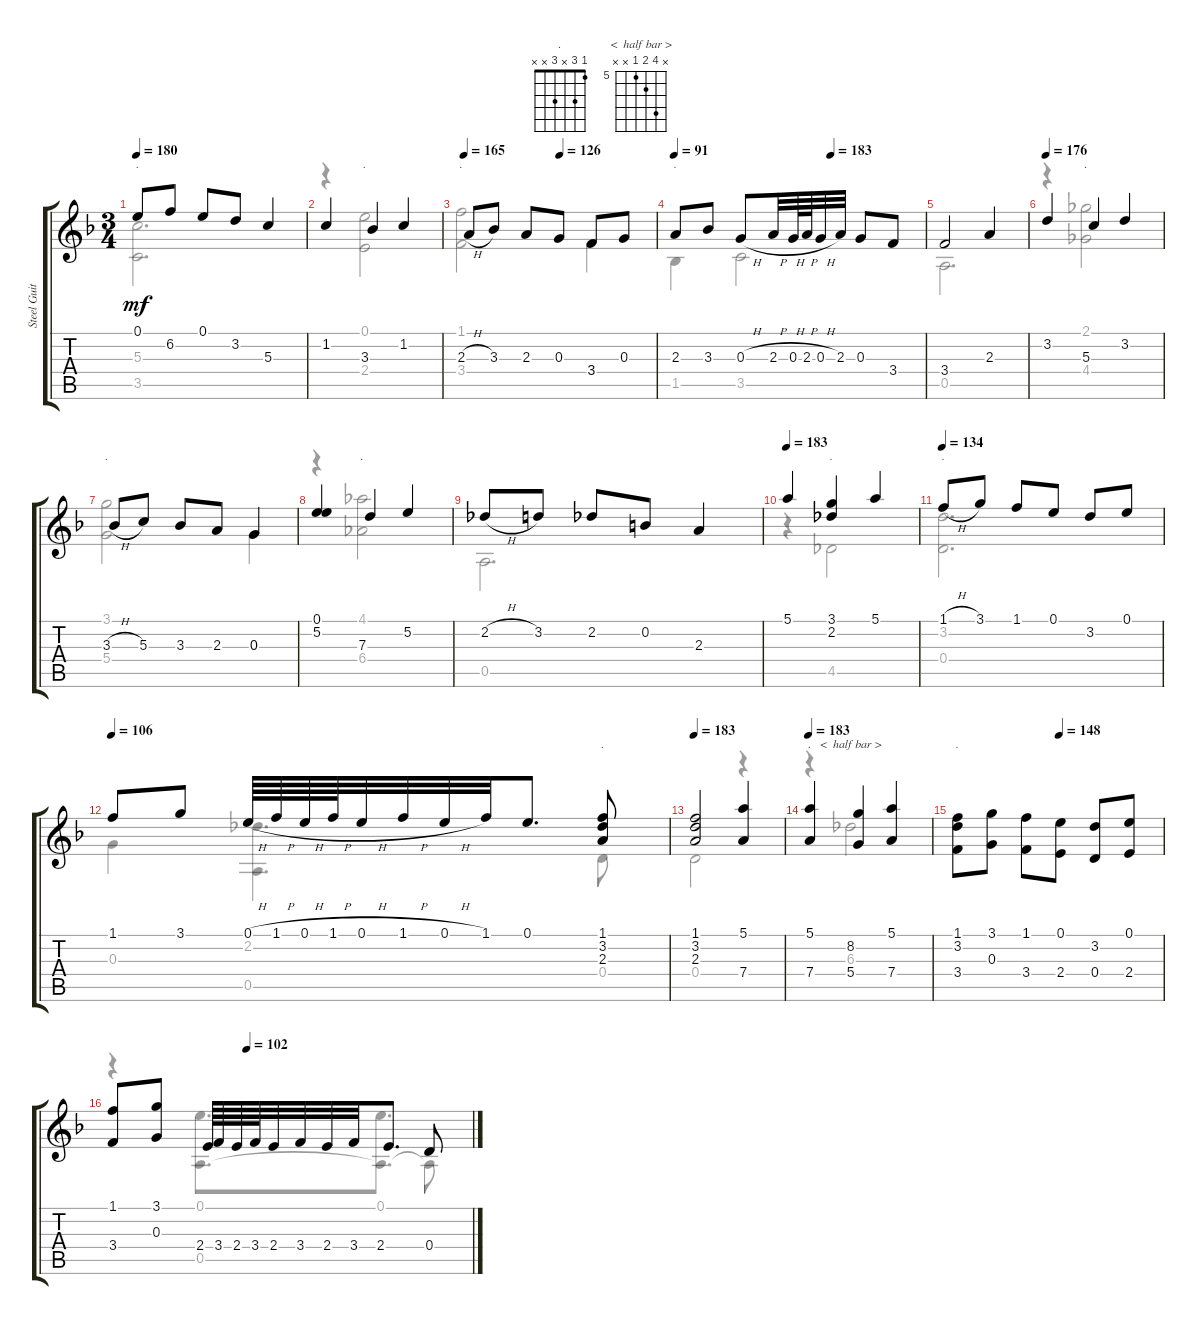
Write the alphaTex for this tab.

\track ("Steel Guitar" "Steel Guit") {instrument acousticguitarsteel}
\staff {score tabs}
\tuning (E4 B3 G3 D3 A2 E2) {hide}
\chord ("." 0 x 5 x 3 x)
\chord ("." 0 1 3 2 x x)
\chord ("." 1 x 2 3 x x)
\chord ("." x x 2 x 1 x)
\chord ("." 2 3 5 4 x x)
\chord ("." 3 x 3 5 x x) {barre 3}
\chord ("." 4 5 7 6 x x) {firstfret 4}
\chord ("." 3 2 x x 4 x)
\chord ("." 1 3 x 0 x x)
\chord ("." 1 3 2 0 x x)
\chord ("." 5 5 5 7 x x) {firstfret 5 barre 5}
\chord ("<  half bar >" x 8 6 5 x x) {firstfret 5}
\chord ("." 1 3 x 3 x x)
\voice
\ts (3 4)
\tempo 180
\clef g2
\ks dminor
0.1.8{ch "." dy mf} 6.2.8 0.1.8 3.2.8 5.3.4 |
1.2.4 3.3.4{ch "."} 1.2.4 |
\tempo 165
\tempo (126 0.5)
2.3{h}.8{ch "."} 3.3.8 2.3.8 0.3.8 3.4.8 0.3.8 |
\tempo 91
\tempo (183 0.625)
2.3.8{ch "."} 3.3.8 0.3{h}.8 2.3{h}.32 0.3{h}.64 2.3{h}.64 0.3{h}.32 2.3.32 0.3.8 3.4.8 |
3.4.2 2.3.4 |
\tempo 176
3.2.4 5.3.4{ch "."} 3.2.4 |
3.3{h}.8{ch "."} 5.3.8 3.3.8 2.3.8 0.3.4 |
(0.1 5.2).4 7.3.4{ch "."} 5.2.4 |
2.2{h}.8 3.2.8 2.2.8 0.2.8 2.3.4 |
\tempo 183
5.1.4 (3.1 2.2).4{ch "."} 5.1.4 |
\tempo 134
1.1{h}.8{ch "."} 3.1.8 1.1.8 0.1.8 3.2.8 0.1.8 |
\tempo 106
1.1.8 3.1.8 0.1{h}.64 1.1{h}.64 0.1{h}.64 1.1{h}.64 0.1{h}.32 1.1{h}.32 0.1{h}.32 1.1.32 0.1.8{d} (1.1 3.2 2.3).8{ch "."} |
\tempo 183
(1.1 3.2 2.3).2 (5.1 7.4).4 |
\tempo 183
(5.1 7.4).4{ch "."} (8.2 5.4).4{ch "<  half bar >"} (5.1 7.4).4 |
\tempo (148 0.5)
(1.1 3.2 3.4).8{ch "."} (3.1 0.3).8 (1.1 3.4).8 (0.1 2.4).8 (3.2 0.4).8 (0.1 2.4).8 |
\tempo (102 0.375)
(1.1 3.4).8 (3.1 0.3).8 2.4.64 3.4.64 2.4.64 3.4.64 2.4.32 3.4.32 2.4.32 3.4.32 2.4.8{d} 0.4.8
\voice
\clef g2
\ottava regular
\simile none
\ks dminor
(5.3 3.5).2{d dy mf} |
r.4 (0.1 2.4).2 |
(1.1 3.4).2 3.4.4 |
1.5.4 3.5.2 |
0.5.2{d} |
r.4 (2.1 4.4).2 |
(3.1 5.4).2 0.3.4 |
r.4 (4.1 6.4).2 |
0.5.2{d} |
r.4 4.5.2 |
(3.2 0.4).2{d} |
0.3.4 (2.2 0.5).4{d} 0.4.8 |
0.4.2 r.4 |
r.4 6.3.2 |
|
r.4 (0.1 0.5).8{d} (0.1 0.5{t}).8{d} 0.5{t}.8
